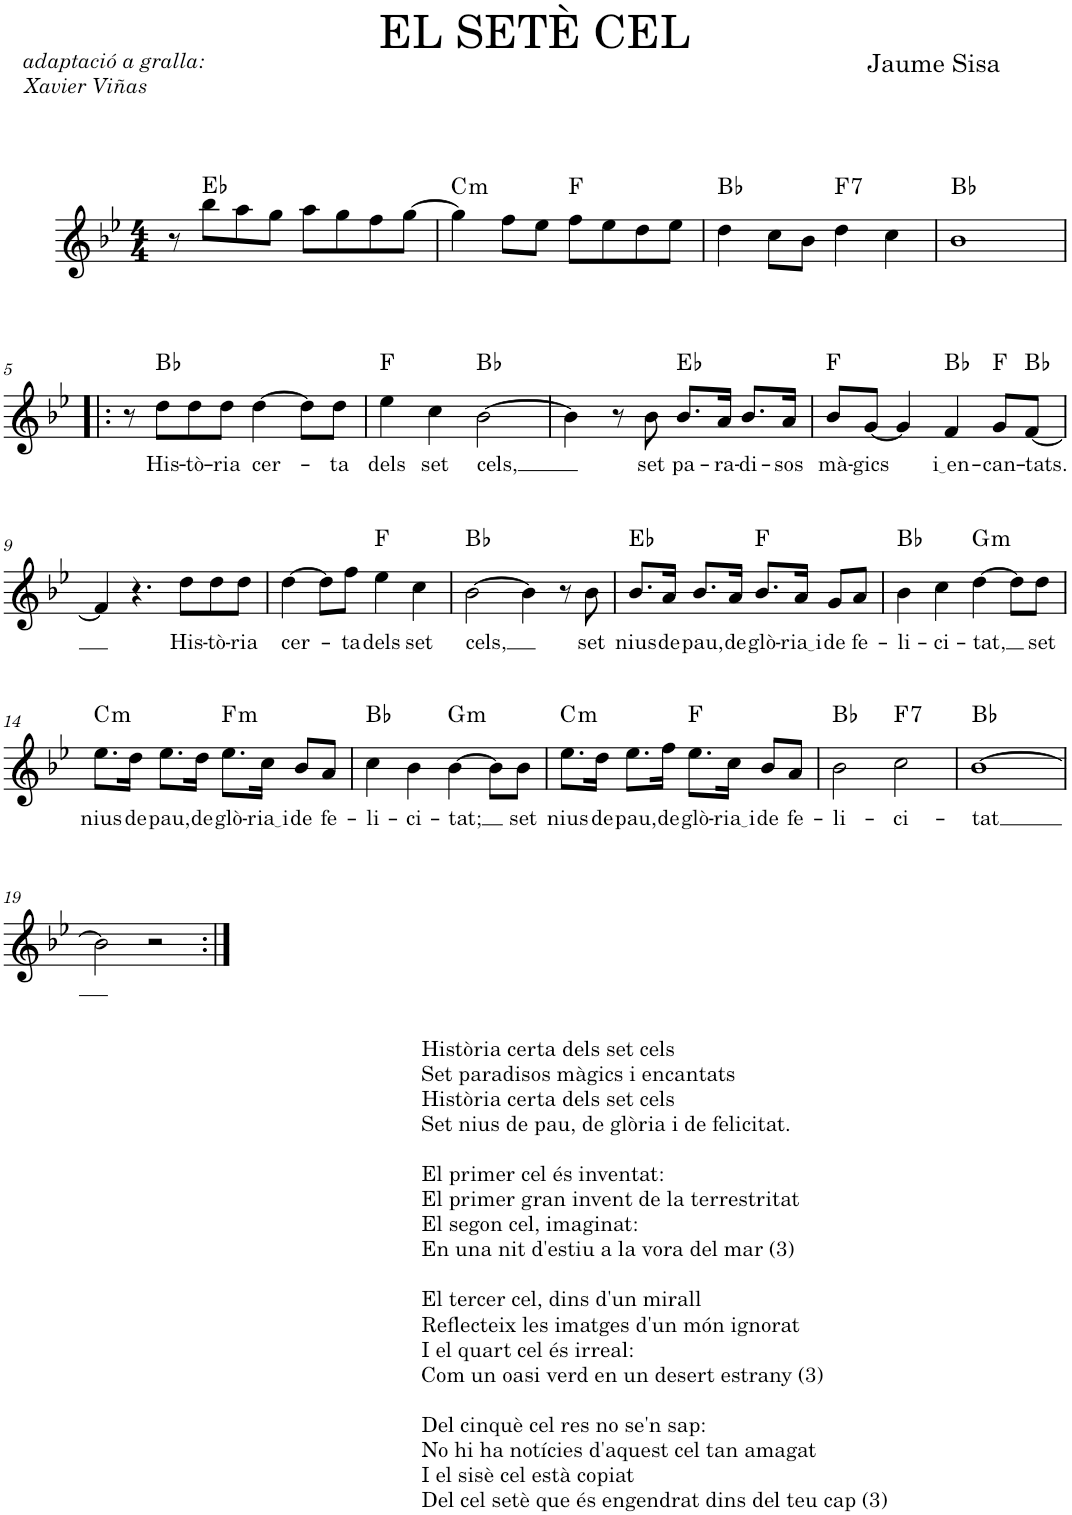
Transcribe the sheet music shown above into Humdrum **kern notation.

**kern	**text	**harte
*part1	*part1	*part1
*staff1	*staff1	*
*I"Oboè 1	*	*
*I'Ob. 1	*	*
*clefG2	*	*
*k[b-e-]	*	*
*M4/4	*	*
=1	=1	=1
8r	.	.
8bb-\L	.	Eb:maj
8aa\	.	.
8gg\J	.	.
8aa\L	.	.
8gg\	.	.
8ff\	.	.
[8gg\J	.	.
=2	=2	=2
!	!	!LO:H:kt=m
4gg\]	.	C:min
8ff\L	.	.
8ee-\J	.	.
8ff\L	.	F:maj
8ee-\	.	.
8dd\	.	.
8ee-\J	.	.
=3	=3	=3
4dd\	.	Bb:maj
8cc\L	.	.
8b-\J	.	.
!	!	!LO:H:kt=7
4dd\	.	F:7
4cc\	.	.
=4	=4	=4
1b-	.	Bb:maj
!!LO:LB:g=z
=5!|:	=5!|:	=5!|:
8r	.	.
!	!LO:LY:b	!
8dd\L	His-	Bb:maj
!	!LO:LY:b	!
8dd\	-tò-	.
!	!LO:LY:b	!
8dd\J	-ria	.
!	!LO:LY:b	!
[4dd\	cer-	.
8dd\L]	.	.
!	!LO:LY:b	!
8dd\J	-ta	.
=6	=6	=6
!	!LO:LY:b	!
4ee-\	dels	F:maj
!	!LO:LY:b	!
4cc\	set	.
!	!LO:LY:b	!
[2b-\	cels,	Bb:maj
=7	=7	=7
4b-\]	.	.
8r	.	.
!	!LO:LY:b	!
8b-\	set	.
!	!LO:LY:b	!
8.b-/L	pa-	Eb:maj
!	!LO:LY:b	!
16a/Jk	-ra-	.
!	!LO:LY:b	!
8.b-/L	-di-	.
!	!LO:LY:b	!
16a/Jk	-sos	.
=8	=8	=8
!	!LO:LY:b	!
8b-/L	mà-	F:maj
!	!LO:LY:b	!
[8g/J	-gics	.
4g/]	.	.
!	!LO:LY:b	!
4f/	i en	Bb:maj
!	!LO:LY:b	!
8g/L	-can-	F:maj
!	!LO:LY:b	!
[8f/J	-tats.	Bb:maj
!!LO:LB:g=z
=9	=9	=9
4f/]	.	.
4.r	.	.
!	!LO:LY:b	!
8dd\L	His-	.
!	!LO:LY:b	!
8dd\	-tò-	.
!	!LO:LY:b	!
8dd\J	-ria	.
=10	=10	=10
!	!LO:LY:b	!
[4dd\	cer-	.
8dd\L]	.	.
!	!LO:LY:b	!
8ff\J	-ta	.
!	!LO:LY:b	!
4ee-\	dels	F:maj
!	!LO:LY:b	!
4cc\	set	.
=11	=11	=11
!	!LO:LY:b	!
[2b-\	cels,	Bb:maj
4b-\]	.	.
8r	.	.
!	!LO:LY:b	!
8b-\	set	.
=12	=12	=12
!	!LO:LY:b	!
8.b-/L	nius	Eb:maj
!	!LO:LY:b	!
16a/Jk	de	.
!	!LO:LY:b	!
8.b-/L	pau,	.
!	!LO:LY:b	!
16a/Jk	de	.
!	!LO:LY:b	!
8.b-/L	glò-	F:maj
!	!LO:LY:b	!
16a/Jk	ria i	.
!	!LO:LY:b	!
8g/L	de	.
!	!LO:LY:b	!
8a/J	fe-	.
=13	=13	=13
!	!LO:LY:b	!
4b-\	-li-	Bb:maj
!	!LO:LY:b	!
4cc\	-ci-	.
!	!LO:LY:b	!LO:H:kt=m
[4dd\	-tat,	G:min
8dd\L]	.	.
!	!LO:LY:b	!
8dd\J	set	.
!!LO:LB:g=z
=14	=14	=14
!	!LO:LY:b	!LO:H:kt=m
8.ee-\L	nius	C:min
!	!LO:LY:b	!
16dd\Jk	de	.
!	!LO:LY:b	!
8.ee-\L	pau,	.
!	!LO:LY:b	!
16dd\Jk	de	.
!	!LO:LY:b	!LO:H:kt=m
8.ee-\L	glò-	F:min
!	!LO:LY:b	!
16cc\Jk	ria i	.
!	!LO:LY:b	!
8b-/L	de	.
!	!LO:LY:b	!
8a/J	fe-	.
=15	=15	=15
!	!LO:LY:b	!
4cc\	-li-	Bb:maj
!	!LO:LY:b	!
4b-\	-ci-	.
!	!LO:LY:b	!LO:H:kt=m
[4b-\	-tat;	G:min
8b-\L]	.	.
!	!LO:LY:b	!
8b-\J	set	.
=16	=16	=16
!	!LO:LY:b	!LO:H:kt=m
8.ee-\L	nius	C:min
!	!LO:LY:b	!
16dd\Jk	de	.
!	!LO:LY:b	!
8.ee-\L	pau,	.
!	!LO:LY:b	!
16ff\Jk	de	.
!	!LO:LY:b	!
8.ee-\L	glò-	F:maj
!	!LO:LY:b	!
16cc\Jk	ria i	.
!	!LO:LY:b	!
8b-/L	de	.
!	!LO:LY:b	!
8a/J	fe-	.
=17	=17	=17
!	!LO:LY:b	!
2b-\	-li-	Bb:maj
!	!LO:LY:b	!LO:H:kt=7
2cc\	-ci-	F:7
=18	=18	=18
!	!LO:LY:b	!
[1b-	-tat	Bb:maj
!!LO:LB:g=z
=19	=19	=19
2b-\]	.	.
2r	.	.
=:|!	=:|!	=:|!
*-	*-	*-
